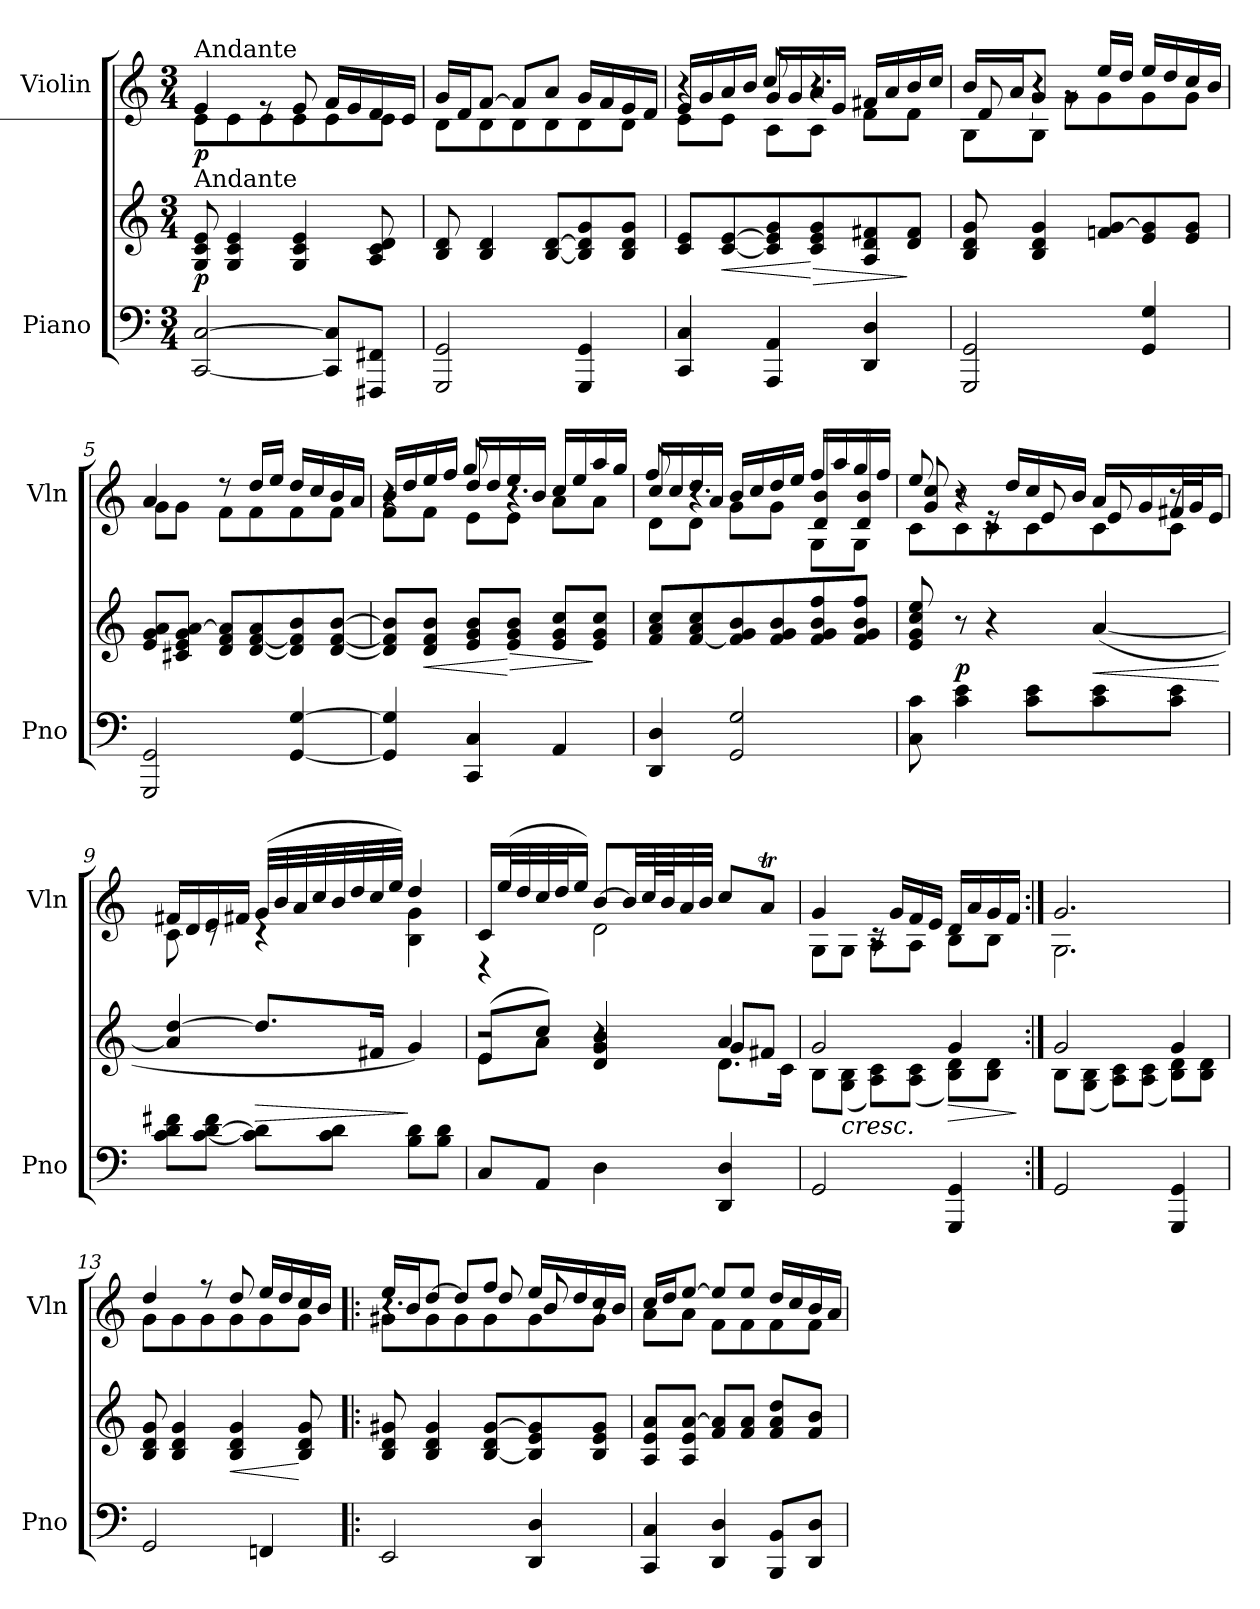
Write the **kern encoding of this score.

**kern	**kern	**dynam	**kern	**dynam
*part2	*part2	*part2	*part1	*part1
*staff3	*staff2	*staff2/3	*staff1	*staff1
*I"Piano	*	*	*I"Violin	*
*I'Pno	*	*	*I'Vln	*
*clefF4	*clefG2	*	*clefG2	*
*k[]	*k[]	*	*k[]	*
*M3/4	*M3/4	*	*M3/4	*
*MM35	*MM35	*	*MM35	*
=1	=1	=1	=1	=1
*	*	*	*^	*
!	!	!	!LO:TX:a:t=Andante	!	!
!	!LO:TX:a:t=Andante	!	!	!	!
!	!	!LO:DY:b	!	!	!LO:DY:b
[2CC/ [2C/	8G/ 8c/ 8e/	p	4e/	8c\L	p
.	4G/ 4c/ 4e/	.	.	8c\	.
.	.	.	8re	8c\	.
.	4G/ 4c/ 4e/	.	8e/	8c\	.
8CC/] 8C/]L	.	.	16f/LL	8c\	.
.	.	.	16e/	.	.
8FFF#X/ 8FF#X/J	8A/ 8c/ 8d/	.	16d/	8c\J	.
.	.	.	16c/JJ	.	.
=2	=2	=2	=2	=2	=2
2GGG/ 2GG/	8B/ 8d/	.	16g/LL	8B\L	.
.	.	.	16d/J	.	.
.	4B/ 4d/	.	[8f/J	8B\	.
.	.	.	8f/L]	8B\	.
.	[8B/ [8d/L	.	8a/J	8B\	.
4GGG/ 4GG/	8B/] 8d/] 8g/	.	16g/LL	8B\	.
.	.	.	16f/	.	.
.	8B/ 8d/ 8g/J	.	16e/	8B\J	.
.	.	.	16d/JJ	.	.
=3	=3	=3	=3	=3	=3
*	*	*	*	*^	*
4CC/ 4C/	8c/ 8e/L	.	16e/LL	8c\L	4r	.
.	.	.	16g/	.	.	.
!	!	!LO:HP:b	!	!	!	!
.	[8c/ [8e/	<	16a/	8c\J	.	.
.	.	.	16b/JJ	.	.	.
4AAA/ 4AA/	8c/] 8e/] 8g/	.	16g/LL	8A\L	8cc/	.
.	.	.	16g/	.	.	.
!	!	!LO:HP:n=1:b	!	!	!	!
.	8c/ 8e/ 8g/	[ >	16a/	8A\J	4.r	.
.	.	.	16e/JJ	.	.	.
4DD/ 4D/	8A/ 8d/ 8f#X/	.	16f#X/LL	8d\L	.	.
.	.	.	16a/	.	.	.
.	8d/ 8f#/J	]	16b/	8d\J	.	.
.	.	.	16cc/JJ	.	.	.
=4	=4	=4	=4	=4	=4	=4
2GGG/ 2GG/	8B/ 8d/ 8g/	.	16b/LL	8G\L	8d/	.
.	.	.	16a/J	.	.	.
!	!	!	!	!	!LO:N:vis=2.	!
.	4B/ 4d/ 4g/	.	8g/J	8G\J	8%5r	.
.	.	.	8rg	8g\L	.	.
.	8fn/ [8g/L	.	16ee/LL	8g\	.	.
.	.	.	16dd/JJ	.	.	.
4GG/ 4G/	8e/ 8g/]	.	16ee/LL	8g\	.	.
.	.	.	16dd/	.	.	.
.	8e/ 8g/J	.	16cc/	8g\J	.	.
.	.	.	16b/JJ	.	.	.
*	*	*	*	*v	*v	*
!!LO:LB:g=z
=5	=5	=5	=5	=5	=5
2GGG/ 2GG/	8e/ 8g/ 8a/L	.	4a/	8g\L	.
.	8c#X/ 8e/ 8g/ [8a/J	.	.	8g\J	.
.	8d/ 8f/ 8a/]L	.	8r	8f\L	.
.	[8d/ [8f/ 8a/	.	16dd/LL	8f\	.
.	.	.	16ee/JJ	.	.
[4GG/ [4G/	8d/] 8f/] 8b/	.	16dd/LL	8f\	.
.	.	.	16cc/	.	.
.	[8d/ [8f/ [8b/J	.	16b/	8f\J	.
.	.	.	16a/JJ	.	.
=6	=6	=6	=6	=6	=6
*	*	*	*	*^	*
4GG/] 4G/]	8d/] 8f/] 8b/]L	.	16b/LL	8f\L	4r	.
.	.	.	16dd/	.	.	.
!	!	!LO:HP:b	!	!	!	!
.	8d/ 8f/ 8b/J	<	16ee/	8f\J	.	.
.	.	.	16ff/JJ	.	.	.
4CC/ 4C/	8e/ 8g/ 8b/L	.	16dd/LL	8e\L	8gg/	.
.	.	.	16dd/	.	.	.
!	!	!LO:HP:n=1:b	!	!	!	!
.	8e/ 8g/ 8b/J	[ >	16ee/	8e\J	4.r	.
.	.	.	16b/JJ	.	.	.
4AA/	8e/ 8g/ 8cc/L	.	16cc/LL	8a\L	.	.
.	.	.	16ee/	.	.	.
.	8e/ 8g/ 8cc/J	]	16aa/	8a\J	.	.
.	.	.	16gg/JJ	.	.	.
=7	=7	=7	=7	=7	=7	=7
4DD/ 4D/	8f/ 8a/ 8cc/L	.	16cc/LL	8d\L	8ff/	.
.	.	.	16cc/	.	.	.
.	[8f/ 8a/ 8cc/	.	16dd/	8d\J	4.r	.
.	.	.	16a/JJ	.	.	.
2GG/ 2G/	8f/] 8g/ 8b/	.	16b/LL	8g\L	.	.
.	.	.	16cc/	.	.	.
.	8f/ 8g/ 8b/	.	16dd/	8g\J	.	.
.	.	.	16ee/JJ	.	.	.
.	8f/ 8g/ 8b/ 8ff/	.	16ff/LL	8G\L	8d/ 8b/L	.
.	.	.	16aa/	.	.	.
.	8f/ 8g/ 8b/ 8ff/J	.	16gg/	8G\J	8d/ 8b/J	.
.	.	.	16ff/JJ	.	.	.
!!LO:LB:g=z	!!	!!
=8	=8	=8	=8	=8	=8	=8
8C\ 8c\	8e/ 8g/ 8cc/ 8ee/	.	8ee/	8c\L	8g/ 8cc/	.
!	!	!LO:DY:a=2	!	!	!	!
4c\ 4e\	8r	p	8r	8c\	4r	.
.	4r	.	16re	8c\	.	.
.	.	.	16dd/LL	.	.	.
8c\ 8e\L	.	.	16cc/	8c\	8e/	.
.	.	.	16b/JJ	.	.	.
!	!	!LO:HP:b	!	!	!	!
8c\ 8e\	(>[4a/	<	16a/LL	8c\	8e/	.
.	.	.	16g/	.	.	.
8c\ 8e\J	.	.	32f#X/L	8c\J	8r	.
.	.	.	32g/J	.	.	.
.	.	.	16e/JJ	.	.	.
*	*	*	*v	*v	*v	*
.	.	[	.	.
=9	=9	=9	=9	=9
*	*	*	*^	*
8c\ 8d\ 8f#X\L	4a/] [4dd/	.	16f#X/LL	8c\	.
.	.	.	16d/	.	.
[8c\ [8d\ 8f#\J	.	.	16e/	8rc	.
.	.	.	16f#X/JJ	.	.
!	!	!LO:HP:b	!	!	!
8c\] 8d\]L	8.dd/L]	>	(<32g/LLL	4rc	.
.	.	.	32b/	.	.
.	.	.	32a/	.	.
.	.	.	32cc/	.	.
8c\ 8d\J	.	.	32b/	.	.
.	.	.	32dd/	.	.
.	16f#X/Jk	.	32cc/	.	.
.	.	.	32ee/JJJ)	.	.
8B\ 8d\L	4g/)	]	4dd/	4B\ 4g\	.
8B\ 8d\J	.	.	.	.	.
=10	=10	=10	=10	=10	=10
*	*^	*	*	*	*
*	*	*^	*	*	*	*
8C/L	(>8e/L	8e\L	2r	.	16c/LL	4r	.
.	.	.	.	.	(<32ee/L	.	.
.	.	.	.	.	32dd/	.	.
8AA/J	8cc/J)	8a\J	.	.	32cc/	.	.
.	.	.	.	.	32dd/J	.	.
.	.	.	.	.	16ee/JJ)	.	.
4D\	4d/ 4g/ 4b/	4r	.	.	[8b/L	2d\	.
.	.	.	.	.	32b/LL]	.	.
.	.	.	.	.	64cc/L	.	.
.	.	.	.	.	64b/J	.	.
.	.	.	.	.	32a/	.	.
.	.	.	.	.	32b/JJJ	.	.
4DD/ 4D/	4a/	8.d\L	8g/L	.	8cc/L	.	.
.	.	.	8f#X/J	.	8aT/J	.	.
.	.	16c\Jk	.	.	.	.	.
*	*	*v	*v	*	*	*	*
!!LO:PB:g=z	!!
=11	=11	=11	=11	=11	=11	=11
2GG/	2g/	8B\L	.	4g/	8G\L	.
!	!	!	!LO:HP:b	!	!	!
.	.	(<8G\ 8B\J	<	.	8G\J	.
.	.	8A\ 8c\L)	.	16rc	8A\L	.
.	.	.	.	16g/LL	.	.
.	.	(<8A\ 8c\J	.	16f/	8A\J	.
.	.	.	.	16e/JJ	.	.
!	!	!	!LO:HP:b	!	!	!
4GGG/ 4GG/	4g/	8B\ 8d\L)	>	16d/LL	8B\L	.
.	.	.	.	16a/	.	.
.	.	8B\ 8d\J	.	16g/	8B\J	.
.	.	.	.	16f/JJ	.	.
*	*v	*v	*	*	*	*
*	*	*	*v	*v	*
.	.	]	.	.
=12:|!	=12:|!	=12:|!	=12:|!	=12:|!
*	*^	*	*^	*
2GG/	2g/	8B\L	.	2.g/	2.G\	.
.	.	(<8G\ 8B\J	.	.	.	.
.	.	8A\ 8c\L)	.	.	.	.
.	.	(<8A\ 8c\J	.	.	.	.
4GGG/ 4GG/	4g/	8B\ 8d\L)	.	.	.	.
.	.	8B\ 8d\J	.	.	.	.
*	*v	*v	*	*	*	*
=13	=13	=13	=13	=13	=13
2GG/	8B/ 8d/ 8g/	.	4dd/	8g\L	.
.	4B/ 4d/ 4g/	.	.	8g\	.
.	.	.	8r	8g\	.
!	!	!LO:HP:b	!	!	!
.	4B/ 4d/ 4g/	<	8dd/	8g\	.
4FFn/	.	.	16ee/LL	8g\	.
.	.	.	16dd/	.	.
.	8B/ 8d/ 8g/	[	16cc/	8g\J	.
.	.	.	16b/JJ	.	.
=14!|:	=14!|:	=14!|:	=14!|:	=14!|:	=14!|:
*	*	*	*	*^	*
2EE/	8B/ 8d/ 8g#X/	.	16ee/LL	8g#X\L	4.r	.
.	.	.	16b/J	.	.	.
.	4B/ 4d/ 4g#/	[	[8dd/J	8g#\	.	.
.	.	.	8dd/L]	8g#\	.	.
.	[8B/ 8d/ [8g#/L	.	8ff/J	8g#\	8dd/	.
4DD/ 4D/	8B/] 8e/ 8g#/]	.	16ee/LL	8g#\	8b/	.
.	.	.	16dd/	.	.	.
.	8B/ 8e/ 8g#/J	.	16cc/	8g#\J	8r	.
.	.	.	16b/JJ	.	.	.
*	*	*	*	*v	*v	*
!!LO:LB:g=z
=15	=15	=15	=15	=15	=15
4CC/ 4C/	8A/ 8e/ 8a/L	.	16cc/LL	8a\L	.
.	.	.	16dd/J	.	.
.	8A/ 8e/ [8a/J	.	[8ee/J	8a\J	.
4DD/ 4D/	8f/ 8a/]L	.	8ee/L]	8f\L	.
.	8f/ 8a/J	.	8ee/J	8f\	.
8BBB/ 8BB/L	8f/ 8a/ 8dd/L	.	16dd/LL	8f\	.
.	.	.	16cc/	.	.
8DD/ 8D/J	8f/ 8b/J	.	16b/	8f\J	.
.	.	.	16a/JJ	.	.
*	*	*	*v	*v	*
=	=	=	=	=
*-	*-	*-	*-	*-
